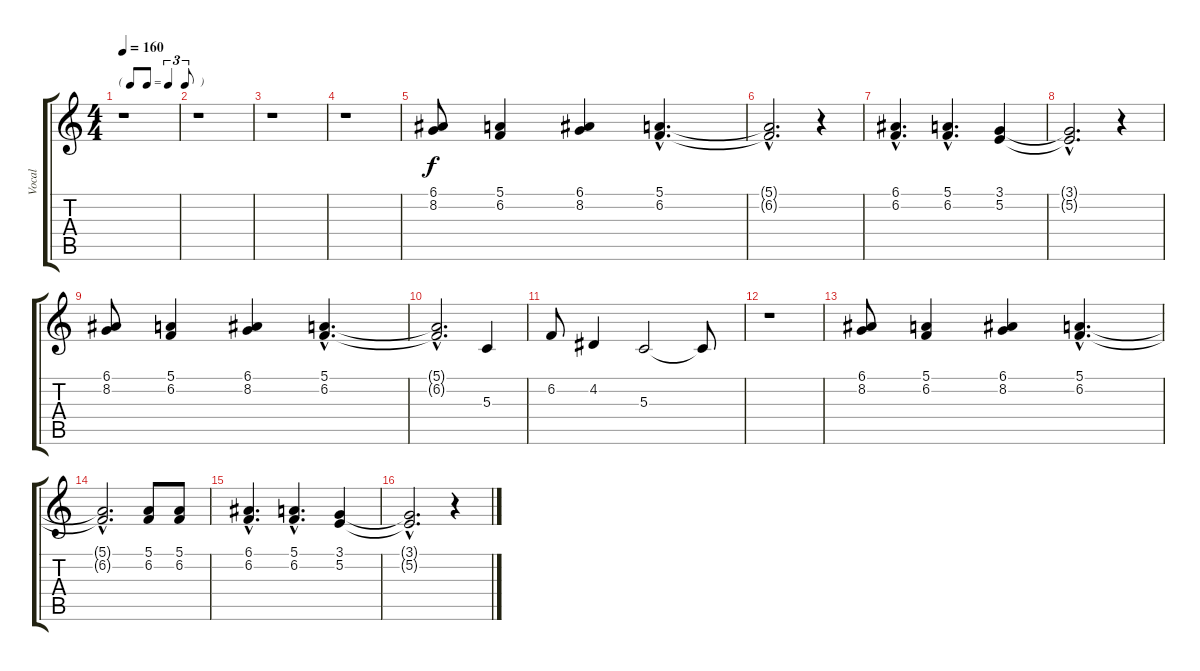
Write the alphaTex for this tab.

\track ("Vocal" "Vocal") {instrument violin}
\staff {score tabs}
\tuning (E4 B3 G3 D3 A2 E2) {hide}
\ts (4 4)
\tf triplet8th
\tempo 160
\clef g2
\ks c
r.1{dy f} |
r.1 |
r.1 |
r.1 |
(6.1 8.2).8 (5.1 6.2).4 (6.1 8.2).4 (5.1{hac} 6.2{hac}).4{d} |
(5.1{hac t} 6.2{hac t}).2{d} r.4 |
(6.1{hac} 6.2{hac}).4{d} (5.1{hac} 6.2{hac}).4{d} (3.1 5.2).4 |
(3.1{hac t} 5.2{hac t}).2{d} r.4 |
(6.1 8.2).8 (5.1 6.2).4 (6.1 8.2).4 (5.1{hac} 6.2{hac}).4{d} |
(5.1{hac t} 6.2{hac t}).2{d} 5.3.4 |
6.2.8 4.2.4 5.3.2 5.3{t}.8 |
r.1 |
(6.1 8.2).8 (5.1 6.2).4 (6.1 8.2).4 (5.1{hac} 6.2{hac}).4{d} |
(5.1{hac t} 6.2{hac t}).2{d} (5.1 6.2).8 (5.1 6.2).8 |
(6.1{hac} 6.2{hac}).4{d} (5.1{hac} 6.2{hac}).4{d} (3.1 5.2).4 |
(3.1{hac t} 5.2{hac t}).2{d} r.4
